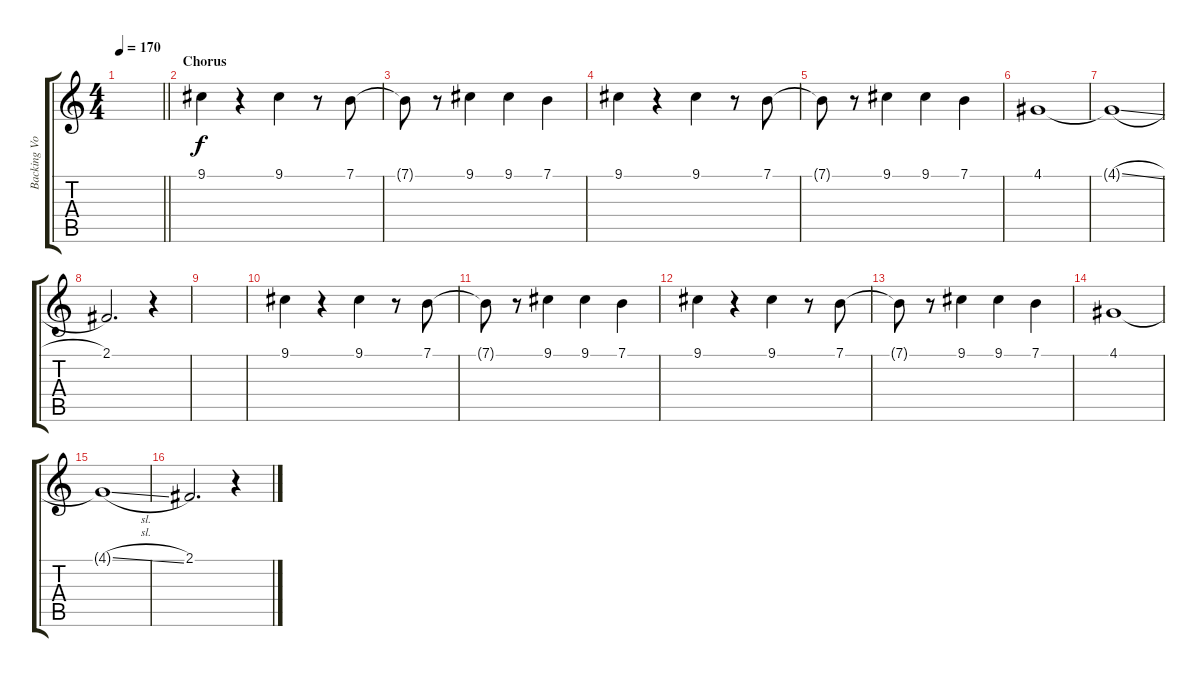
\track ("Backing Vocals" "Backing Vo") {instrument lead6voice}
\staff {score tabs}
\tuning (E4 B3 G3 D3 A2 E2) {hide}
\ts (4 4)
\tempo 170
\clef g2
\barLineRight lightlight
\ks c
|
\section ("" "Chorus")
9.1.4 r.4 9.1.4 r.8 7.1.8 |
7.1{t}.8 r.8 9.1.4 9.1.4 7.1.4 |
9.1.4 r.4 9.1.4 r.8 7.1.8 |
7.1{t}.8 r.8 9.1.4 9.1.4 7.1.4 |
4.1.1 |
4.1{sl t}.1 |
2.1.2{d} r.4 |
|
9.1.4 r.4 9.1.4 r.8 7.1.8 |
7.1{t}.8 r.8 9.1.4 9.1.4 7.1.4 |
9.1.4 r.4 9.1.4 r.8 7.1.8 |
7.1{t}.8 r.8 9.1.4 9.1.4 7.1.4 |
4.1.1 |
4.1{sl t}.1 |
2.1.2{d} r.4
